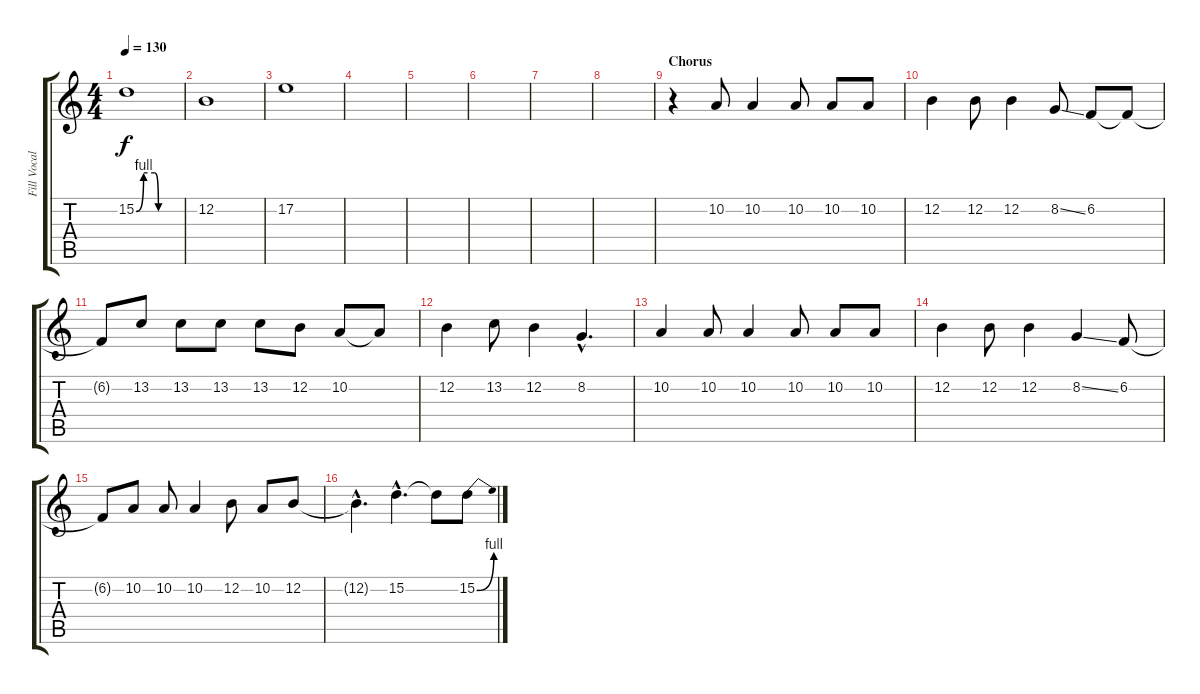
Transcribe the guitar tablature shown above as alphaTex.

\track ("Fill Vocals" "Fill Vocal") {instrument flute}
\staff {score tabs}
\tuning (E4 B3 G3 D3 A2 E2) {hide}
\ts (4 4)
\tempo 130
\clef g2
\ks c
15.2{be (custom 0 0 10 4 25 4 30 0 45 0 60 0)}.1{dy f} |
12.2.1 |
17.2.1 |
|
|
|
|
|
\section ("" "Chorus")
r.4{volume 12} 10.2.8 10.2.4 10.2.8 10.2.8 10.2.8 |
12.2.4 12.2.8 12.2.4 8.2{ss}.8 6.2.8 6.2{t}.8 |
6.2{t}.8 13.2.8 13.2.8 13.2.8 13.2.8 12.2.8 10.2.8 10.2{t}.8 |
12.2.4 13.2.8 12.2.4 8.2{hac}.4{d} |
10.2.4 10.2.8 10.2.4 10.2.8 10.2.8 10.2.8 |
12.2.4 12.2.8 12.2.4 8.2{ss}.4 6.2.8 |
6.2{t}.8 10.2.8 10.2.8 10.2.4 12.2.8 10.2.8 12.2.8 |
12.2{hac t}.4{d} 15.2{hac}.4{d} 15.2{t}.8 15.2{be (bend 0 0 60 4)}.8
